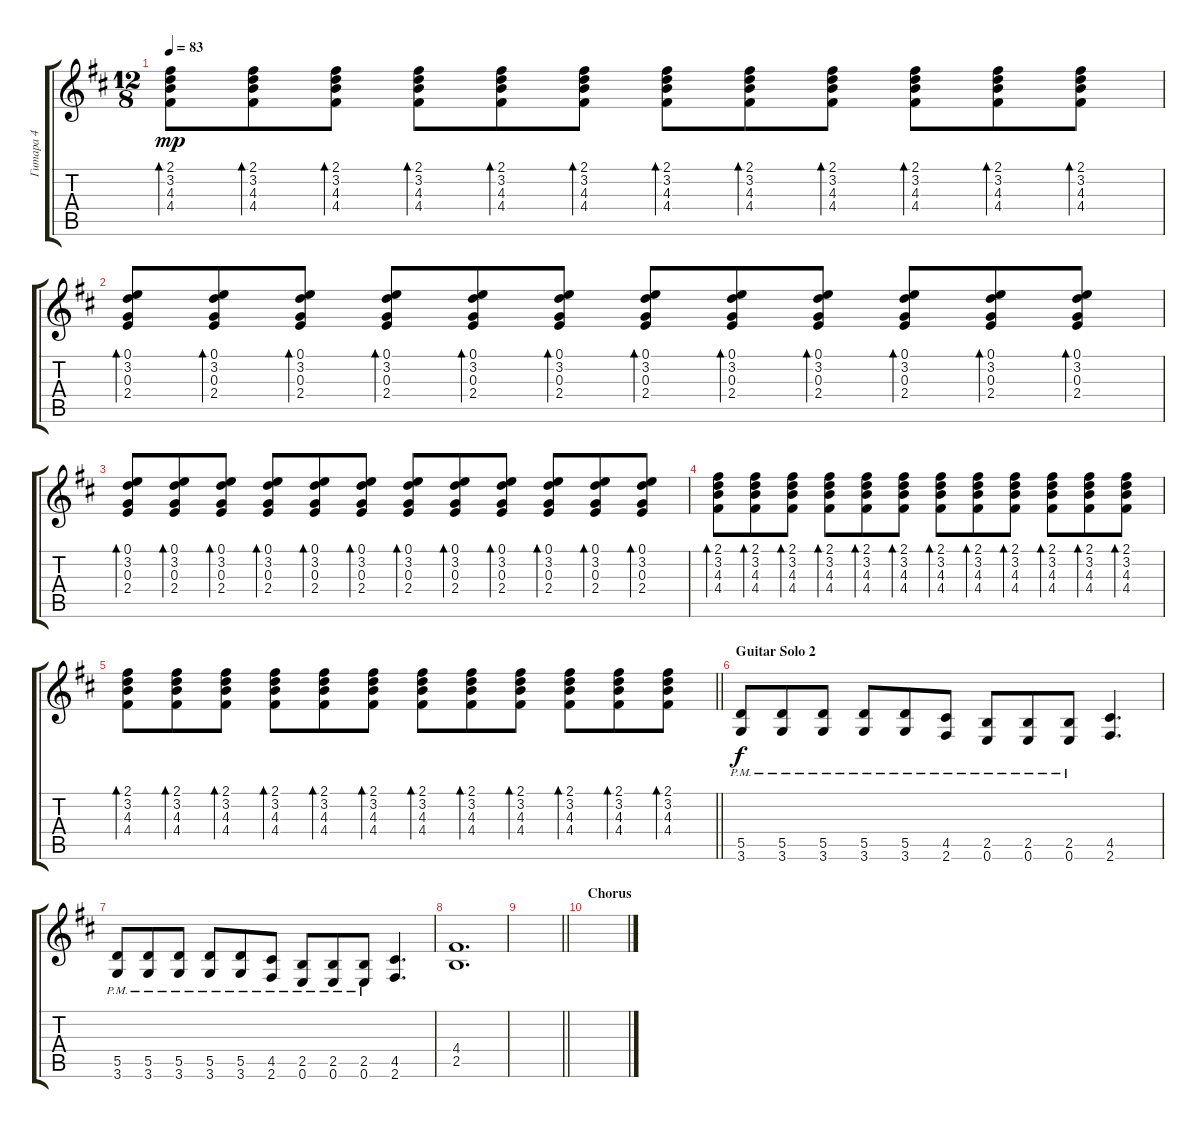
\track ("Гитара 4" "Гитара 4") {instrument acousticguitarsteel}
\staff {score tabs}
\tuning (E4 B3 G3 D3 A2 E2) {hide}
\ts (12 8)
\tempo 83
\clef g2
\ks bminor
(2.1 3.2 4.3 4.4).8{bd 60 dy mp} (2.1 3.2 4.3 4.4).8{bd 60} (2.1 3.2 4.3 4.4).8{bd 60} (2.1 3.2 4.3 4.4).8{bd 60} (2.1 3.2 4.3 4.4).8{bd 60} (2.1 3.2 4.3 4.4).8{bd 60} (2.1 3.2 4.3 4.4).8{bd 60} (2.1 3.2 4.3 4.4).8{bd 60} (2.1 3.2 4.3 4.4).8{bd 60} (2.1 3.2 4.3 4.4).8{bd 60} (2.1 3.2 4.3 4.4).8{bd 60} (2.1 3.2 4.3 4.4).8{bd 60} |
(0.1 3.2 0.3 2.4).8{bd 60} (0.1 3.2 0.3 2.4).8{bd 60} (0.1 3.2 0.3 2.4).8{bd 60} (0.1 3.2 0.3 2.4).8{bd 60} (0.1 3.2 0.3 2.4).8{bd 60} (0.1 3.2 0.3 2.4).8{bd 60} (0.1 3.2 0.3 2.4).8{bd 60} (0.1 3.2 0.3 2.4).8{bd 60} (0.1 3.2 0.3 2.4).8{bd 60} (0.1 3.2 0.3 2.4).8{bd 60} (0.1 3.2 0.3 2.4).8{bd 60} (0.1 3.2 0.3 2.4).8{bd 60} |
(0.1 3.2 0.3 2.4).8{bd 60} (0.1 3.2 0.3 2.4).8{bd 60} (0.1 3.2 0.3 2.4).8{bd 60} (0.1 3.2 0.3 2.4).8{bd 60} (0.1 3.2 0.3 2.4).8{bd 60} (0.1 3.2 0.3 2.4).8{bd 60} (0.1 3.2 0.3 2.4).8{bd 60} (0.1 3.2 0.3 2.4).8{bd 60} (0.1 3.2 0.3 2.4).8{bd 60} (0.1 3.2 0.3 2.4).8{bd 60} (0.1 3.2 0.3 2.4).8{bd 60} (0.1 3.2 0.3 2.4).8{bd 60} |
(2.1 3.2 4.3 4.4).8{bd 60} (2.1 3.2 4.3 4.4).8{bd 60} (2.1 3.2 4.3 4.4).8{bd 60} (2.1 3.2 4.3 4.4).8{bd 60} (2.1 3.2 4.3 4.4).8{bd 60} (2.1 3.2 4.3 4.4).8{bd 60} (2.1 3.2 4.3 4.4).8{bd 60} (2.1 3.2 4.3 4.4).8{bd 60} (2.1 3.2 4.3 4.4).8{bd 60} (2.1 3.2 4.3 4.4).8{bd 60} (2.1 3.2 4.3 4.4).8{bd 60} (2.1 3.2 4.3 4.4).8{bd 60} |
\barLineRight lightlight
(2.1 3.2 4.3 4.4).8{bd 60} (2.1 3.2 4.3 4.4).8{bd 60} (2.1 3.2 4.3 4.4).8{bd 60} (2.1 3.2 4.3 4.4).8{bd 60} (2.1 3.2 4.3 4.4).8{bd 60} (2.1 3.2 4.3 4.4).8{bd 60} (2.1 3.2 4.3 4.4).8{bd 60} (2.1 3.2 4.3 4.4).8{bd 60} (2.1 3.2 4.3 4.4).8{bd 60} (2.1 3.2 4.3 4.4).8{bd 60} (2.1 3.2 4.3 4.4).8{bd 60} (2.1 3.2 4.3 4.4).8{bd 60} |
\section ("" "Guitar Solo 2")
(5.5{pm} 3.6{pm}).8{dy f volume 8 instrument distortionguitar} (5.5{pm} 3.6{pm}).8 (5.5{pm} 3.6{pm}).8 (5.5{pm} 3.6{pm}).8 (5.5{pm} 3.6{pm}).8 (4.5{pm} 2.6{pm}).8 (2.5{pm} 0.6{pm}).8 (2.5{pm} 0.6{pm}).8 (2.5{pm} 0.6{pm}).8 (4.5 2.6).4{d} |
(5.5{pm} 3.6{pm}).8 (5.5{pm} 3.6{pm}).8 (5.5{pm} 3.6{pm}).8 (5.5{pm} 3.6{pm}).8 (5.5{pm} 3.6{pm}).8 (4.5{pm} 2.6{pm}).8 (2.5{pm} 0.6{pm}).8 (2.5{pm} 0.6{pm}).8 (2.5{pm} 0.6{pm}).8 (4.5 2.6).4{d} |
(4.4 2.5).1{d} |
\barLineRight lightlight
|
\section ("" "Chorus")
